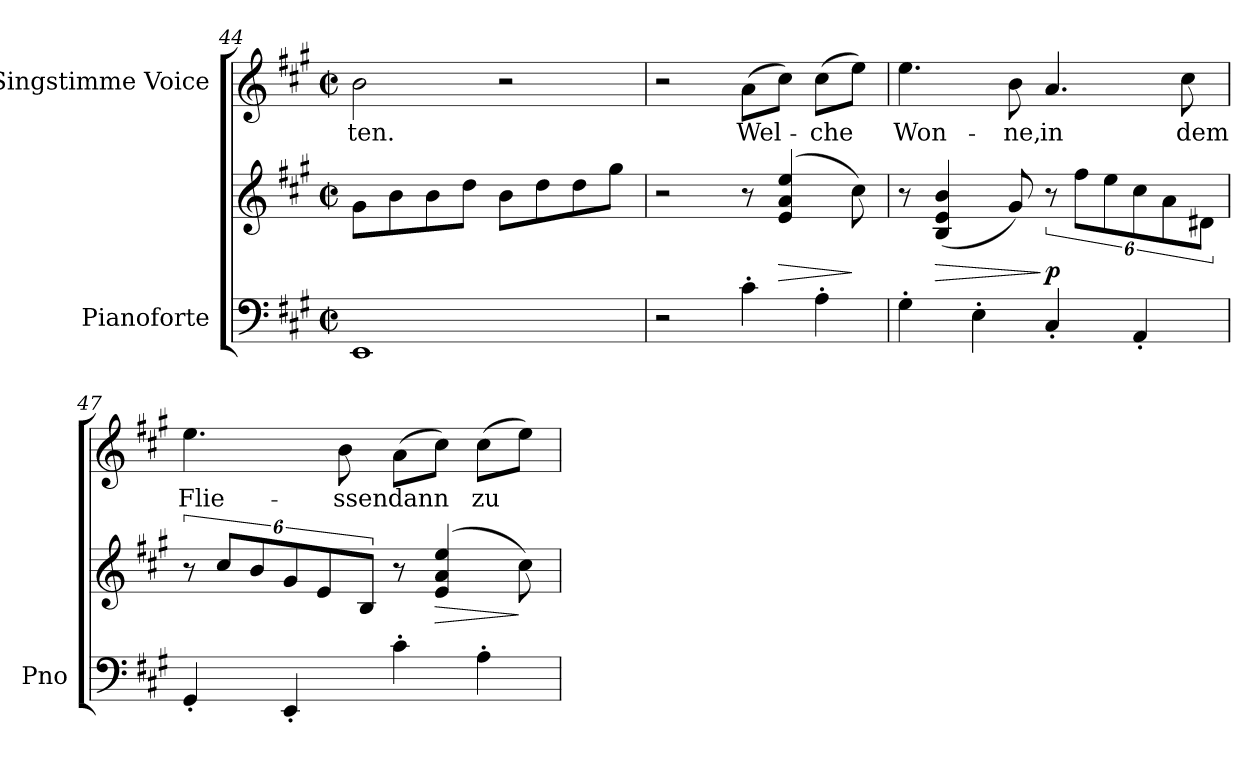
**kern	**kern	**dynam	**kern	**text
*part2	*part2	*part2	*part1	*part1
*staff3	*staff2	*staff2/3	*staff1	*staff1
*I"Pianoforte	*	*	*I"Singstimme Voice	*
*I'Pno	*	*	*	*
!!LO:LB:g=z
*clefF4	*clefG2	*	*clefG2	*
*k[f#c#g#]	*k[f#c#g#]	*	*k[f#c#g#]	*
*M2/2	*M2/2	*	*M2/2	*
*met(c|)	*met(c|)	*	*met(c|)	*
=44	=44	=44	=44	=44
!	!	!	!	!LO:LY:b
1EE	8g#\L	.	2b\	-ten.
.	8b\	.	.	.
.	8b\	.	.	.
.	8dd\J	.	.	.
.	8b\L	.	2r	.
.	8dd\	.	.	.
.	8dd\	.	.	.
.	8gg#\J	.	.	.
=45	=45	=45	=45	=45
2r	2r	.	2r	.
!	!	!	!	!LO:LY:b
4c#'\	8r	.	(8a\L	Wel-
!	!	!LO:HP:b	!	!
.	(4e/ 4a/ 4ee/	>	8cc#\J)	.
!	!	!	!	!LO:LY:b
4A'\	.	.	(8cc#\L	-che
.	8cc#\)	]	8ee\J)	.
=46	=46	=46	=46	=46
!	!	!	!	!LO:LY:b
4G#'\	8r	.	4.ee\	Won-
!	!	!LO:HP:b	!	!
.	(>4B/ 4e/ 4b/	>	.	.
4E'\	.	.	.	.
!	!	!	!	!LO:LY:b
.	8g#/)	.	8b\	-ne,
!	!	!LO:DY:n=1:b	!	!LO:LY:b
4C#'/	12r	] p	4.a/	in
.	12ff#\L	.	.	.
.	12ee\	.	.	.
4AA'/	12cc#\	.	.	.
.	12a\	.	.	.
!	!	!	!	!LO:LY:b
.	.	.	8cc#\	dem
.	12d#X\J	.	.	.
=47	=47	=47	=47	=47
!	!	!	!	!LO:LY:b
4GG#'/	12r	.	4.ee\	Flie-
.	12cc#/L	.	.	.
.	12b/	.	.	.
4EE'/	12g#/	.	.	.
.	12e/	.	.	.
!	!	!	!	!LO:LY:b
.	.	.	8b\	-ssen
.	12B/J	.	.	.
!	!	!	!	!LO:LY:b
4c#'\	8r	.	(8a\L	dann
!	!	!LO:HP:b	!	!
.	(4e/ 4a/ 4ee/	>	8cc#\J)	.
!	!	!	!	!LO:LY:b
4A'\	.	.	(8cc#\L	zu
.	8cc#\)	]	8ee\J)	.
=	=	=	=	=
*-	*-	*-	*-	*-
